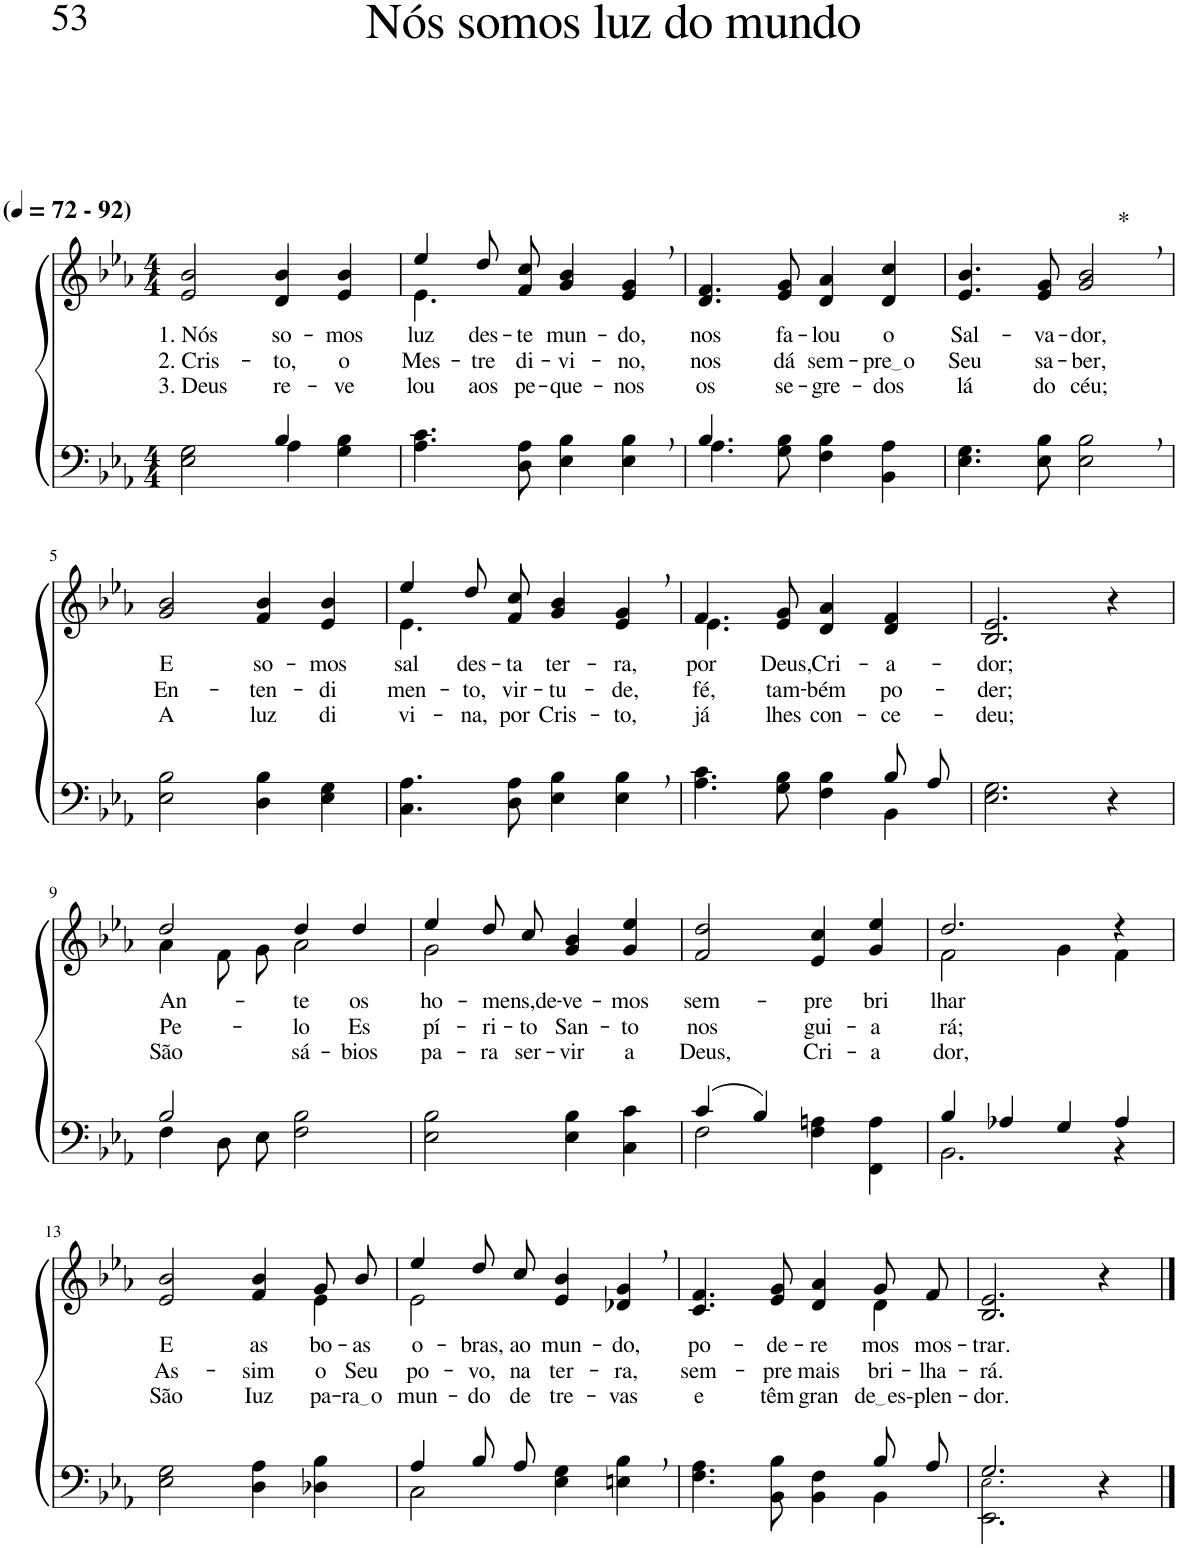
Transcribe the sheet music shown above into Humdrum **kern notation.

**kern	**kern	**text	**text	**text	**harte
*part2	*part1	*part1	*part1	*part1	*part1
*staff2	*staff1	*staff1	*staff1	*staff1	*
*I"Parte III e IV	*I"Parte I e II	*	*	*	*
*clefF4	*clefG2	*	*	*	*
*k[b-e-a-]	*k[b-e-a-]	*	*	*	*
*M4/4	*M4/4	*	*	*	*
*MM72	*MM72	*	*	*	*
=1	=1	=1	=1	=1	=1
*^	*	*	*	*	*
!	!	!LO:TX:a:B:t=(	!	!	!	!
!	!	!LO:TX:a:B:t=- 92)	!	!	!	!
!	!	!	!LO:LY:b	!LO:LY:b	!LO:LY:b	!
2ryy	2E-\ 2G\	2e-/ 2b-/	1. Nós	2. Cris-	3. Deus	.
!	!	!	!LO:LY:b	!LO:LY:b	!LO:LY:b	!
4B-/	4A-\	4d/ 4b-/	so-	-to,	re-	.
!	!	!	!LO:LY:b	!LO:LY:b	!LO:LY:b	!
4ryy	4G\ 4B-\	4e-/ 4b-/	-mos	o	-ve-	.
=2	=2	=2	=2	=2	=2	=2
*	*	*^	*	*	*	*
!	!	!	!	!LO:LY:b	!LO:LY:b	!LO:LY:b	!
*v	*v	*	*	*	*	*	*
4.A-\ 4.c\	4ee-/	4.e-\	luz	Mes-	-lou	.
!	!	!	!LO:LY:b	!LO:LY:b	!LO:LY:b	!
.	8dd\L	.	des-	-tre	aos	.
!	!	!	!LO:LY:b	!LO:LY:b	!LO:LY:b	!
8D\ 8A-\	8f\ 8cc\J	2ryy	-te	di-	pe-	.
!	!	!	!LO:LY:b	!LO:LY:b	!LO:LY:b	!
4E-\ 4B-\	4g/ 4b-/	.	mun-	-vi-	-que-	.
!	!	!	!LO:LY:b	!LO:LY:b	!LO:LY:b	!
4E-\, 4B-\,	4e-/, 4g/,	.	-do,	-no,	-nos	.
.	.	8ryy	.	.	.	.
=3	=3	=3	=3	=3	=3	=3
*^	*	*	*	*	*	*
!	!	!	!	!LO:LY:b	!LO:LY:b	!LO:LY:b	!
*	*	*v	*v	*	*	*	*
4.B-/	4.A-\	4.d/ 4.f/	nos	nos	os	.
!	!	!	!LO:LY:b	!LO:LY:b	!LO:LY:b	!
2ryy	8G\ 8B-\	8e-/ 8g/	fa-	dá	se-	.
!	!	!	!LO:LY:b	!LO:LY:b	!LO:LY:b	!
.	4F\ 4B-\	4d/ 4a-/	-lou	sem-	-gre-	.
!	!	!	!LO:LY:b	!LO:LY:b	!LO:LY:b	!
.	4BB-\ 4A-\	4d/ 4cc/	o	pre o	-dos	.
8ryy	.	.	.	.	.	.
*v	*v	*	*	*	*	*
=4	=4	=4	=4	=4	=4
!	!	!LO:LY:b	!LO:LY:b	!LO:LY:b	!
4.E-\ 4.G\	4.e-/ 4.b-/	Sal-	Seu	lá	.
!	!	!LO:LY:b	!LO:LY:b	!LO:LY:b	!
8E-\ 8B-\	8e-/ 8g/	-va-	sa-	do	.
!	!	!LO:LY:b	!LO:LY:b	!LO:LY:b	!LO:H:kt=*
2E-\, 2B-\,	2g/, 2b-/,	-dor,	-ber,	céu;	N
!!LO:LB:g=z
=5	=5	=5	=5	=5	=5
!	!	!LO:LY:b	!LO:LY:b	!LO:LY:b	!
2E-\ 2B-\	2g/ 2b-/	E	En-	A	.
!	!	!LO:LY:b	!LO:LY:b	!LO:LY:b	!
4D\ 4B-\	4f/ 4b-/	so-	-ten-	luz	.
!	!	!LO:LY:b	!LO:LY:b	!LO:LY:b	!
4E-\ 4G\	4e-/ 4b-/	-mos	-di-	di-	.
=6	=6	=6	=6	=6	=6
*	*^	*	*	*	*
!	!	!	!LO:LY:b	!LO:LY:b	!LO:LY:b	!
4.C\ 4.A-\	4ee-/	4.e-\	sal	-men-	-vi-	.
!	!	!	!LO:LY:b	!LO:LY:b	!LO:LY:b	!
.	8dd\L	.	des-	-to,	-na,	.
!	!	!	!LO:LY:b	!LO:LY:b	!LO:LY:b	!
8D\ 8A-\	8f\ 8cc\J	2ryy	-ta	vir-	por	.
!	!	!	!LO:LY:b	!LO:LY:b	!LO:LY:b	!
4E-\ 4B-\	4g/ 4b-/	.	ter-	-tu-	Cris-	.
!	!	!	!LO:LY:b	!LO:LY:b	!LO:LY:b	!
4E-\, 4B-\,	4e-/, 4g/,	.	-ra,	-de,	-to,	.
.	.	8ryy	.	.	.	.
=7	=7	=7	=7	=7	=7	=7
*^	*	*	*	*	*	*
!	!	!	!	!LO:LY:b	!LO:LY:b	!LO:LY:b	!
2.ryy	4.A-\ 4.c\	4.f/	4.e-\	por	fé,	já	.
!	!	!	!	!LO:LY:b	!LO:LY:b	!LO:LY:b	!
.	8G\ 8B-\	8e-/ 8g/	2ryy	Deus,	tam-	lhes	.
!	!	!	!	!LO:LY:b	!LO:LY:b	!LO:LY:b	!
.	4F\ 4B-\	4d/ 4a-/	.	Cri-	-bém	con-	.
!	!	!	!	!LO:LY:b	!LO:LY:b	!LO:LY:b	!
8B-/L	4BB-\	4d/ 4f/	.	-a-	po-	-ce-	.
8A-/J	.	.	8ryy	.	.	.	.
*v	*v	*	*	*	*	*	*
=8	=8	=8	=8	=8	=8	=8
!	!	!	!LO:LY:b	!LO:LY:b	!LO:LY:b	!
*	*v	*v	*	*	*	*
2.E-\ 2.G\	2.B-/ 2.e-/	-dor;	-der;	-deu;	.
4r	4r	.	.	.	.
!!LO:LB:g=z
=9	=9	=9	=9	=9	=9
*^	*^	*	*	*	*
!	!	!	!	!LO:LY:b	!LO:LY:b	!LO:LY:b	!
2B-/	4F\	2dd/	4a-\	An-	Pe-	São	.
.	8D\L	.	8f\L	.	.	.	.
.	8E-\J	.	8g\J	.	.	.	.
!	!	!	!	!LO:LY:b	!LO:LY:b	!LO:LY:b	!
2ryy	2F\ 2B-\	4dd/	2a-\	-te	-lo	sá-	.
!	!	!	!	!LO:LY:b	!LO:LY:b	!LO:LY:b	!
.	.	4dd/	.	os	Es-	-bios	.
*v	*v	*	*	*	*	*	*
=10	=10	=10	=10	=10	=10	=10
!	!	!	!LO:LY:b	!LO:LY:b	!LO:LY:b	!
2E-\ 2B-\	4ee-/	2g\	ho-	-pí-	pa-	.
!	!	!	!LO:LY:b	!LO:LY:b	!LO:LY:b	!
.	8dd/L	.	-mens,de-	-ri-	-ra	.
!	!	!	!	!LO:LY:b	!LO:LY:b	!
.	8cc/J	.	.	-to	ser-	.
!	!	!	!LO:LY:b	!LO:LY:b	!LO:LY:b	!
4E-\ 4B-\	4g/ 4b-/	2ryy	-ve-	San-	-vir	.
!	!	!	!LO:LY:b	!LO:LY:b	!LO:LY:b	!
4C\ 4c\	4g/ 4ee-/	.	-mos	-to	a	.
*	*v	*v	*	*	*	*
=11	=11	=11	=11	=11	=11
*^	*	*	*	*	*
!	!	!	!LO:LY:b	!LO:LY:b	!LO:LY:b	!
(4c/	2F\	2f/ 2dd/	sem-	nos	Deus,	.
4B-/)	.	.	.	.	.	.
!	!	!	!LO:LY:b	!LO:LY:b	!LO:LY:b	!
2ryy	4F\ 4An\	4e-/ 4cc/	-pre	gui-	Cri-	.
!	!	!	!LO:LY:b	!LO:LY:b	!LO:LY:b	!
.	4FF\ 4A\	4g/ 4ee-/	bri-	-a-	-a-	.
=12	=12	=12	=12	=12	=12	=12
*	*	*^	*	*	*	*
!	!	!	!	!LO:LY:b	!LO:LY:b	!LO:LY:b	!
4B-/	2.BB-\	2.dd/	2f\	-lhar	-rá;	-dor,	.
4A-X/	.	.	.	.	.	.	.
4G/	.	.	4g\	.	.	.	.
4A-/	4r	4r	4f\	.	.	.	.
!!LO:LB:g=z	!!
=13	=13	=13	=13	=13	=13	=13	=13
!	!	!	!	!LO:LY:b	!LO:LY:b	!LO:LY:b	!
*v	*v	*	*	*	*	*	*
2E-\ 2G\	2e-/ 2b-/	2.ryy	E	As-	São	.
!	!	!	!LO:LY:b	!LO:LY:b	!LO:LY:b	!
4D\ 4A-\	4f/ 4b-/	.	as	-sim	Iuz	.
!	!	!	!LO:LY:b	!LO:LY:b	!LO:LY:b	!
4D-X\ 4B-\	8g/L	4e-\	bo-	o	pa-	.
!	!	!	!LO:LY:b	!LO:LY:b	!LO:LY:b	!
.	8b-/J	.	-as	Seu	ra o	.
=14	=14	=14	=14	=14	=14	=14
*^	*	*	*	*	*	*
!	!	!	!	!LO:LY:b	!LO:LY:b	!LO:LY:b	!
4A-/	2C\	4ee-/	2e-\	o-	po-	mun-	.
!	!	!	!	!LO:LY:b	!LO:LY:b	!LO:LY:b	!
8B-/L	.	8dd/L	.	-bras,	-vo,	-do	.
!	!	!	!	!LO:LY:b	!LO:LY:b	!LO:LY:b	!
8A-/J	.	8cc/J	.	ao	na	de	.
!	!	!	!	!LO:LY:b	!LO:LY:b	!LO:LY:b	!
2ryy	4E-\ 4G\	4e-/ 4b-/	2ryy	mun-	ter-	tre-	.
!	!	!	!	!LO:LY:b	!LO:LY:b	!LO:LY:b	!
.	4En\ 4B-\	4d-X/, 4g/,	.	-do,	-ra,	-vas	.
=15	=15	=15	=15	=15	=15	=15	=15
!	!	!	!	!LO:LY:b	!LO:LY:b	!LO:LY:b	!
2.ryy	4.F\ 4.A-\	4.c/ 4.f/	2.ryy	po-	sem-	e	.
!	!	!	!	!LO:LY:b	!LO:LY:b	!LO:LY:b	!
.	8BB-\ 8B-\	8e-/ 8g/	.	-de-	-pre	têm	.
!	!	!	!	!LO:LY:b	!LO:LY:b	!LO:LY:b	!
.	4BB-\ 4F\	4d/ 4a-/	.	-re-	mais	gran-	.
!	!	!	!	!LO:LY:b	!LO:LY:b	!LO:LY:b	!
8B-/L	4BB-\	8g/L	4d\	-mos	bri-	de es-	.
!	!	!	!	!LO:LY:b	!LO:LY:b	!LO:LY:b	!
8A-/J	.	8f/J	.	mos-	-lha-	plen-	.
*	*	*v	*v	*	*	*	*
=16	=16	=16	=16	=16	=16	=16
!	!	!	!LO:LY:b	!LO:LY:b	!LO:LY:b	!
2.G/	2.EE-\ 2.E-!\	2.B-/ 2.e-/	-trar.	-rá.	-dor.	.
4r	4ryy	4r	.	.	.	.
*v	*v	*	*	*	*	*
==	==	==	==	==	==
*-	*-	*-	*-	*-	*-
